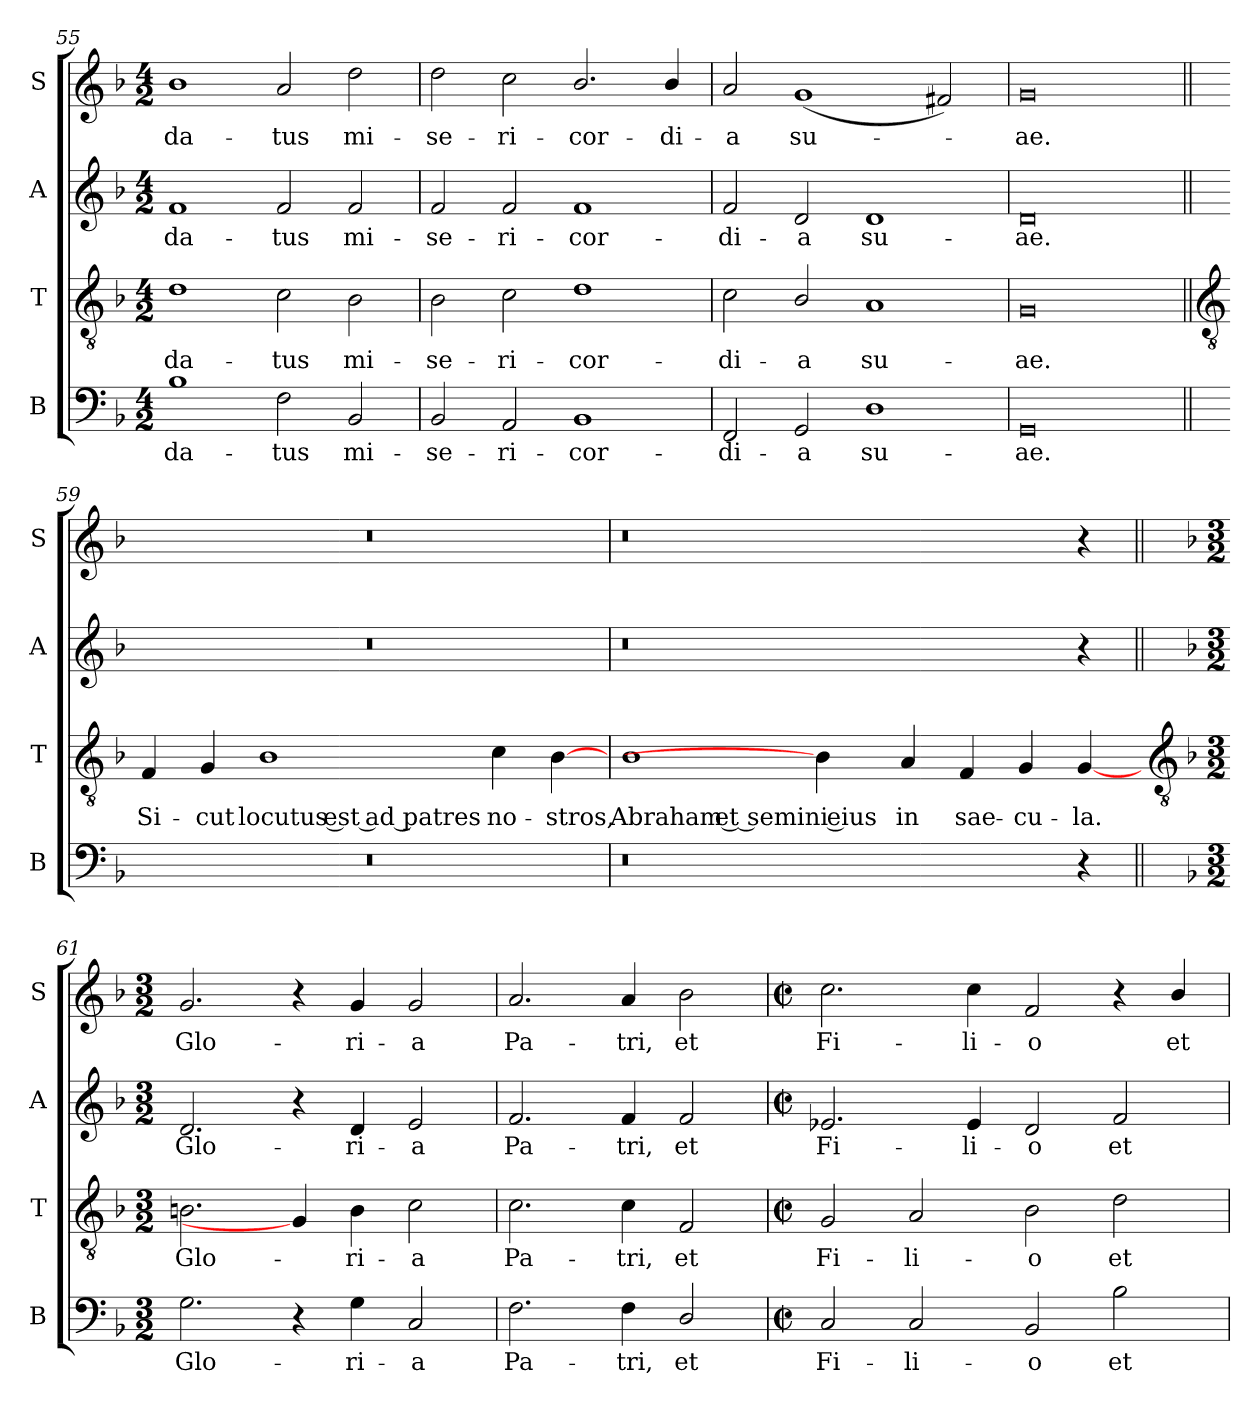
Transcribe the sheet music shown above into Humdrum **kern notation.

**kern	**text	**kern	**text	**kern	**text	**kern	**text
*part4	*part4	*part3	*part3	*part2	*part2	*part1	*part1
*staff4	*staff4	*staff3	*staff3	*staff2	*staff2	*staff1	*staff1
*I"B	*	*I"T	*	*I"A	*	*I"S	*
*I'B	*	*I'T	*	*I'A	*	*I'S	*
*clefF4	*	*clefGv2	*	*clefG2	*	*clefG2	*
*k[b-]	*	*k[b-]	*	*k[b-]	*	*k[b-]	*
*F:	*	*F:	*	*F:	*	*F:	*
*M4/2	*	*M4/2	*	*M4/2	*	*M4/2	*
=55	=55	=55	=55	=55	=55	=55	=55
!	!LO:LY:b	!	!LO:LY:b	!	!LO:LY:b	!	!LO:LY:b
1B-	-da-	1d	-da-	1f	-da-	1b-	-da-
!	!LO:LY:b	!	!LO:LY:b	!	!LO:LY:b	!	!LO:LY:b
2F	-tus	2c	-tus	2f	-tus	2a	-tus
!	!LO:LY:b	!	!LO:LY:b	!	!LO:LY:b	!	!LO:LY:b
2BB-	mi-	2B-	mi-	2f	mi-	2dd	mi-
=56	=56	=56	=56	=56	=56	=56	=56
!	!LO:LY:b	!	!LO:LY:b	!	!LO:LY:b	!	!LO:LY:b
2BB-	-se-	2B-	-se-	2f	-se-	2dd	-se-
!	!LO:LY:b	!	!LO:LY:b	!	!LO:LY:b	!	!LO:LY:b
2AA	-ri-	2c	-ri-	2f	-ri-	2cc	-ri-
!	!LO:LY:b	!	!LO:LY:b	!	!LO:LY:b	!	!LO:LY:b
1BB-	-cor-	1d	-cor-	1f	-cor-	2.b-/	-cor-
!	!	!	!	!	!	!	!LO:LY:b
.	.	.	.	.	.	4b-/	-di-
=57	=57	=57	=57	=57	=57	=57	=57
!	!LO:LY:b	!	!LO:LY:b	!	!LO:LY:b	!	!LO:LY:b
2FF	-di-	2c	-di-	2f	-di-	2a	-a
!	!LO:LY:b	!	!LO:LY:b	!	!LO:LY:b	!	!LO:LY:b
2GG	-a	2B-/	-a	2d	-a	(<1g	su-
!	!LO:LY:b	!	!LO:LY:b	!	!LO:LY:b	!	!
1D	su-	1A	su-	1d	su-	.	.
.	.	.	.	.	.	2f#X)	.
=58	=58	=58	=58	=58	=58	=58	=58
!	!LO:LY:b	!	!LO:LY:b	!	!LO:LY:b	!	!LO:LY:b
0GG	-ae.	0G	-ae.	0d	-ae.	0g	ae.
!!LO:LB:g=z
=59||	=59||	=59||	=59||	=59||	=59||	=59||	=59||
*	*	*clefGv2	*	*	*	*	*
!	!	!	!LO:LY:b	!	!	!	!
0r	.	4F	Si-	0r	.	0r	.
!	!	!	!LO:LY:b	!	!	!	!
.	.	4G	-cut	.	.	.	.
!	!	!	!LO:LY:b	!	!	!	!
.	.	1B-	locutus est ad patres	.	.	.	.
!	!	!	!LO:LY:b	!	!	!	!
.	.	4c	no-	.	.	.	.
!	!	!	!LO:LY:b	!	!	!	!
.	.	[4B-	-stros,	.	.	.	.
=60	=60	=60	=60	=60	=60	=60	=60
!	!	!	!LO:LY:b	!	!	!	!
0r	.	1B-	Abraham et semini eius	0r	.	0r	.
.	.	4B-]	.	.	.	.	.
!	!	!	!LO:LY:b	!	!	!	!
.	.	4A	in	.	.	.	.
!	!	!	!LO:LY:b	!	!	!	!
.	.	4F	sae-	.	.	.	.
!	!	!	!LO:LY:b	!	!	!	!
.	.	4G	-cu-	.	.	.	.
!	!	!	!LO:LY:b	!	!	!	!
4r	.	[4G	-la.	4r	.	4r	.
!!LO:LB:g=z
=61||	=61||	=61-	=61||	=61||	=61||	=61||	=61||
*	*	*clefGv2	*	*	*	*	*
*k[b-]	*	*	*	*k[b-]	*	*k[b-]	*
*F:	*	*	*	*F:	*	*F:	*
*M3/2	*	*M3/2	*	*M3/2	*	*M3/2	*
!	!LO:LY:b	!	!LO:LY:b	!	!LO:LY:b	!	!LO:LY:b
2.G	Glo-	2.Bn	Glo-	2.d	Glo-	2.g	Glo-
4r	.	4G]	.	4r	.	4r	.
!	!LO:LY:b	!	!LO:LY:b	!	!LO:LY:b	!	!LO:LY:b
4G	-ri-	4B	-ri-	4d	-ri-	4g	-ri-
!	!LO:LY:b	!	!LO:LY:b	!	!LO:LY:b	!	!LO:LY:b
2C	-a	2c	-a	2e	-a	2g	-a
=62	=62	=62	=62	=62	=62	=62	=62
!	!LO:LY:b	!	!LO:LY:b	!	!LO:LY:b	!	!LO:LY:b
2.F	Pa-	2.c	Pa-	2.f	Pa-	2.a	Pa-
!	!LO:LY:b	!	!LO:LY:b	!	!LO:LY:b	!	!LO:LY:b
4F	-tri,	4c	-tri,	4f	-tri,	4a	-tri,
!	!LO:LY:b	!	!LO:LY:b	!	!LO:LY:b	!	!LO:LY:b
2D/	et	2F	et	2f	et	2b-	et
=63	=63	=63	=63	=63	=63	=63	=63
*M4/2	*	*M4/2	*	*M4/2	*	*M4/2	*
*met(c|)	*	*met(c|)	*	*met(c|)	*	*met(c|)	*
!	!LO:LY:b	!	!LO:LY:b	!	!LO:LY:b	!	!LO:LY:b
2C	Fi-	2G	Fi-	2.e-X	Fi-	2.cc	Fi-
!	!LO:LY:b	!	!LO:LY:b	!	!	!	!
2C	-li-	2A	-li-	.	.	.	.
!	!	!	!	!	!LO:LY:b	!	!LO:LY:b
.	.	.	.	4e-	-li-	4cc	-li-
!	!LO:LY:b	!	!LO:LY:b	!	!LO:LY:b	!	!LO:LY:b
2BB-	-o	2B-	-o	2d	-o	2f	-o
!	!LO:LY:b	!	!LO:LY:b	!	!LO:LY:b	!	!
2B-	et	2d	et	2f	et	4r	.
!	!	!	!	!	!	!	!LO:LY:b
.	.	.	.	.	.	4b-/	et
=	=	=	=	=	=	=	=
*-	*-	*-	*-	*-	*-	*-	*-
